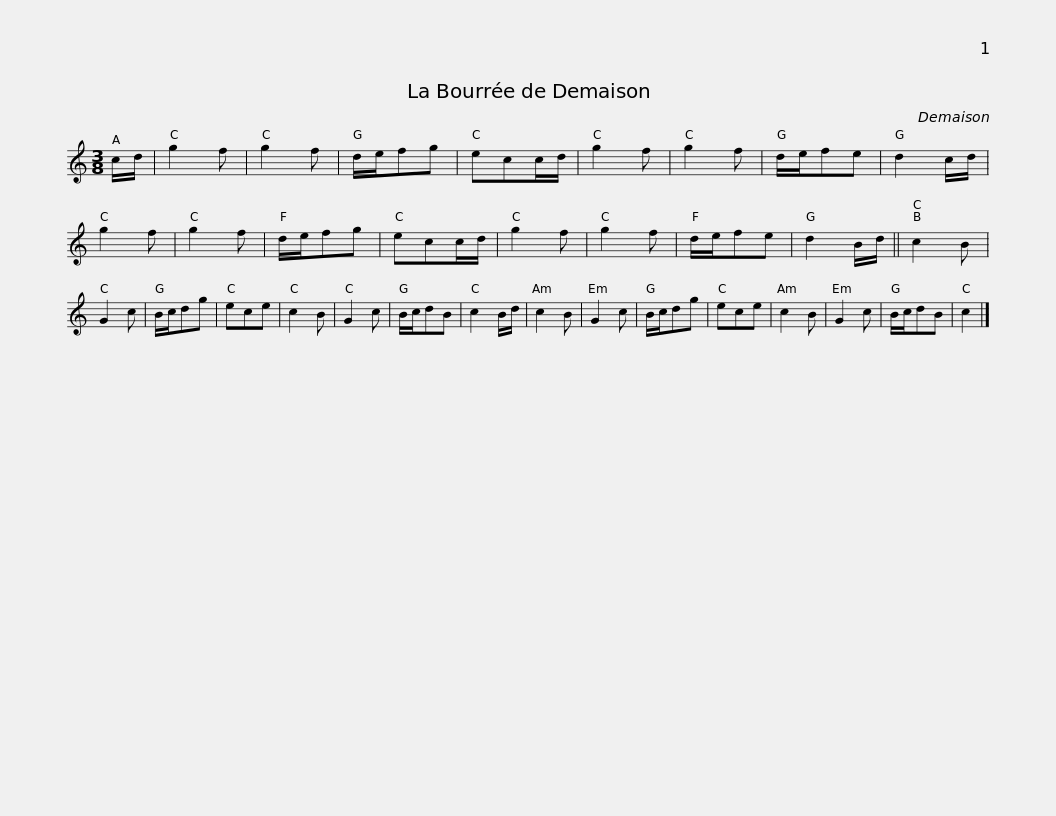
X:1
L:1/8
M:3/8
I:linebreak $
K:C
V:1 treble
V:1
 c/d/ | g2 f | g2 f | d/e/fg | ecc/d/ | %5
 g2 f | g2 f | d/e/fe | d2 c/d/ | g2 f | %10
 g2 f | d/e/fg |$ ecc/d/ | g2 f | g2 f | %15
 d/e/fe | d2 B/d/ || c2 B | G2 c | B/c/dg | %20
 ece | c2 B | G2 c | B/c/dB |$ c2 B/d/ | %25
 c2 B | G2 c | B/c/dg | ece | c2 B | %30
 G2 c | B/c/dB | c2 |] %33
